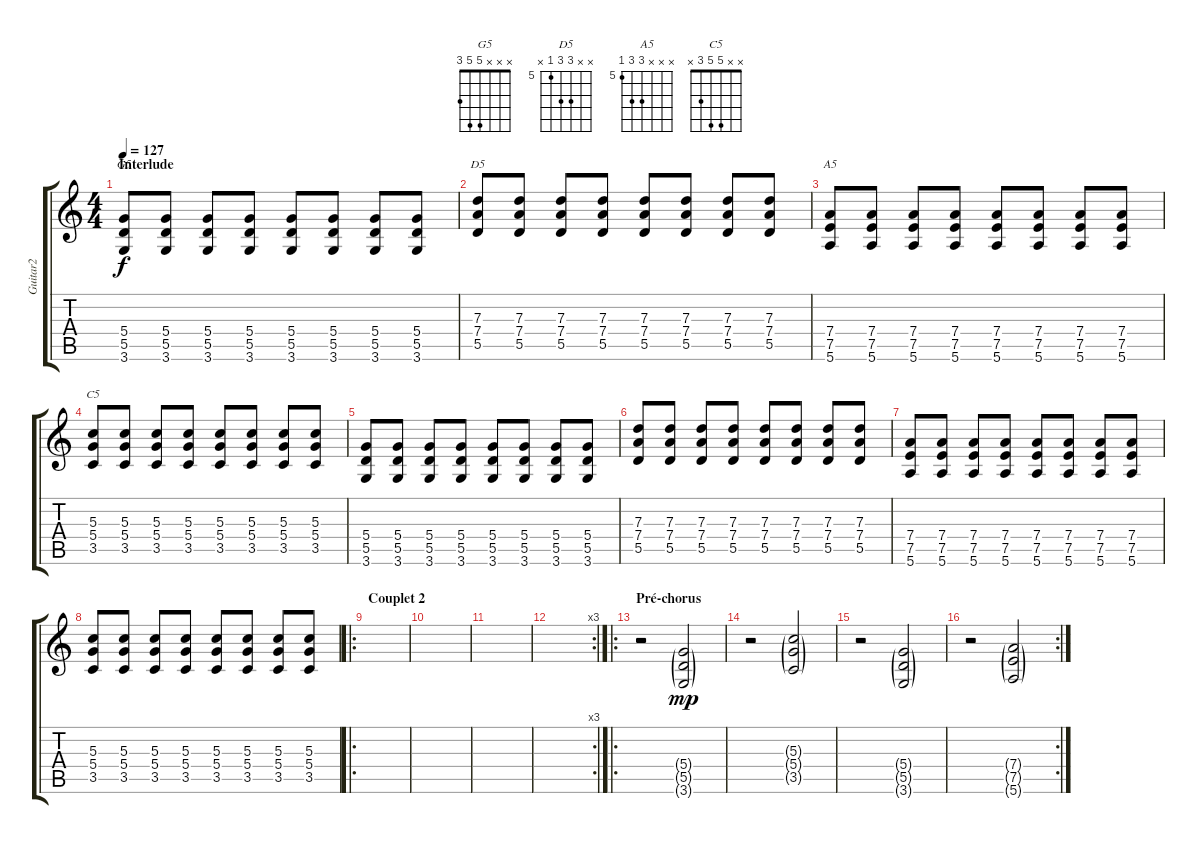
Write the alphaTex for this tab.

\track ("Guitar2" "Guitar2") {instrument electricguitarmuted}
\staff {score tabs}
\tuning (E4 B3 G3 D3 A2 E2) {hide}
\chord ("G5" x x x 5 5 3)
\chord ("D5" x x 7 7 5 x) {firstfret 5}
\chord ("A5" x x x 7 7 5) {firstfret 5}
\chord ("C5" x x 5 5 3 x)
\ts (4 4)
\section ("" "Interlude")
\tempo 127
\clef g2
\ks c
(5.4 5.5 3.6).8{ch "G5" dy f} (5.4 5.5 3.6).8 (5.4 5.5 3.6).8 (5.4 5.5 3.6).8 (5.4 5.5 3.6).8 (5.4 5.5 3.6).8 (5.4 5.5 3.6).8 (5.4 5.5 3.6).8 |
(7.3 7.4 5.5).8{ch "D5"} (7.3 7.4 5.5).8 (7.3 7.4 5.5).8 (7.3 7.4 5.5).8 (7.3 7.4 5.5).8 (7.3 7.4 5.5).8 (7.3 7.4 5.5).8 (7.3 7.4 5.5).8 |
(7.4 7.5 5.6).8{ch "A5"} (7.4 7.5 5.6).8 (7.4 7.5 5.6).8 (7.4 7.5 5.6).8 (7.4 7.5 5.6).8 (7.4 7.5 5.6).8 (7.4 7.5 5.6).8 (7.4 7.5 5.6).8 |
(5.3 5.4 3.5).8{ch "C5"} (5.3 5.4 3.5).8 (5.3 5.4 3.5).8 (5.3 5.4 3.5).8 (5.3 5.4 3.5).8 (5.3 5.4 3.5).8 (5.3 5.4 3.5).8 (5.3 5.4 3.5).8 |
(5.4 5.5 3.6).8 (5.4 5.5 3.6).8 (5.4 5.5 3.6).8 (5.4 5.5 3.6).8 (5.4 5.5 3.6).8 (5.4 5.5 3.6).8 (5.4 5.5 3.6).8 (5.4 5.5 3.6).8 |
(7.3 7.4 5.5).8 (7.3 7.4 5.5).8 (7.3 7.4 5.5).8 (7.3 7.4 5.5).8 (7.3 7.4 5.5).8 (7.3 7.4 5.5).8 (7.3 7.4 5.5).8 (7.3 7.4 5.5).8 |
(7.4 7.5 5.6).8 (7.4 7.5 5.6).8 (7.4 7.5 5.6).8 (7.4 7.5 5.6).8 (7.4 7.5 5.6).8 (7.4 7.5 5.6).8 (7.4 7.5 5.6).8 (7.4 7.5 5.6).8 |
(5.3 5.4 3.5).8 (5.3 5.4 3.5).8 (5.3 5.4 3.5).8 (5.3 5.4 3.5).8 (5.3 5.4 3.5).8 (5.3 5.4 3.5).8 (5.3 5.4 3.5).8 (5.3 5.4 3.5).8 |
\ro
\section ("" "Couplet 2")
|
|
|
\rc 3
|
\ro
\section ("" "Pré-chorus")
r.2{instrument distortionguitar} (5.4{g} 5.5{g} 3.6{g}).2{dy mp} |
r.2 (5.3{g} 5.4{g} 3.5{g}).2 |
r.2 (5.4{g} 5.5{g} 3.6{g}).2 |
\rc 2
r.2 (7.4{g} 7.5{g} 5.6{g}).2
